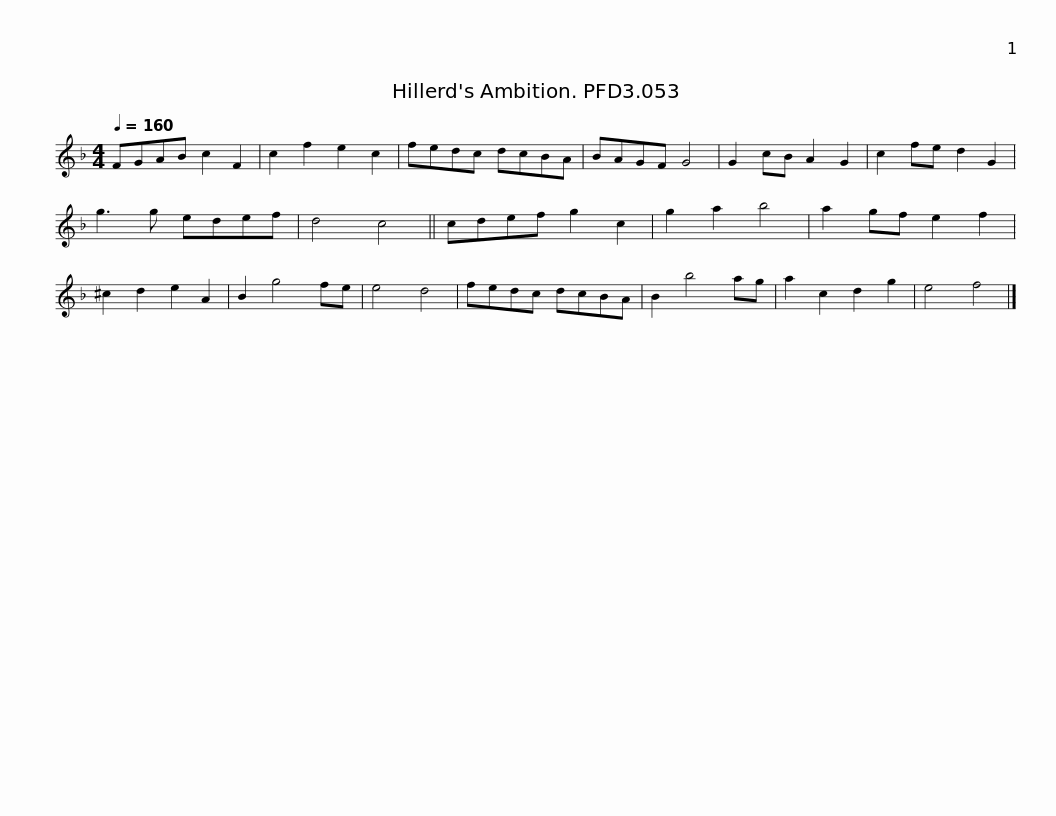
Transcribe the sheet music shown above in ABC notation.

X:1
L:1/8
Q:1/4=160
M:4/4
I:linebreak $
K:F
V:1 treble
V:1
 FGAB c2 F2 | c2 f2 e2 c2 | fedc dcBA | BAGF G4 | G2 cB A2 G2 | %5
 c2 fe d2 G2 | g3 g edef | d4 c4 ||$ cdef g2 c2 | g2 a2 b4 | %10
 a2 gf e2 f2 | ^c2 d2 e2 A2 | B2 g4 fe | e4 d4 | fedc dcBA | %15
 B2 b4 ag | a2 c2 d2 g2 |$ e4 f4 |] %18
